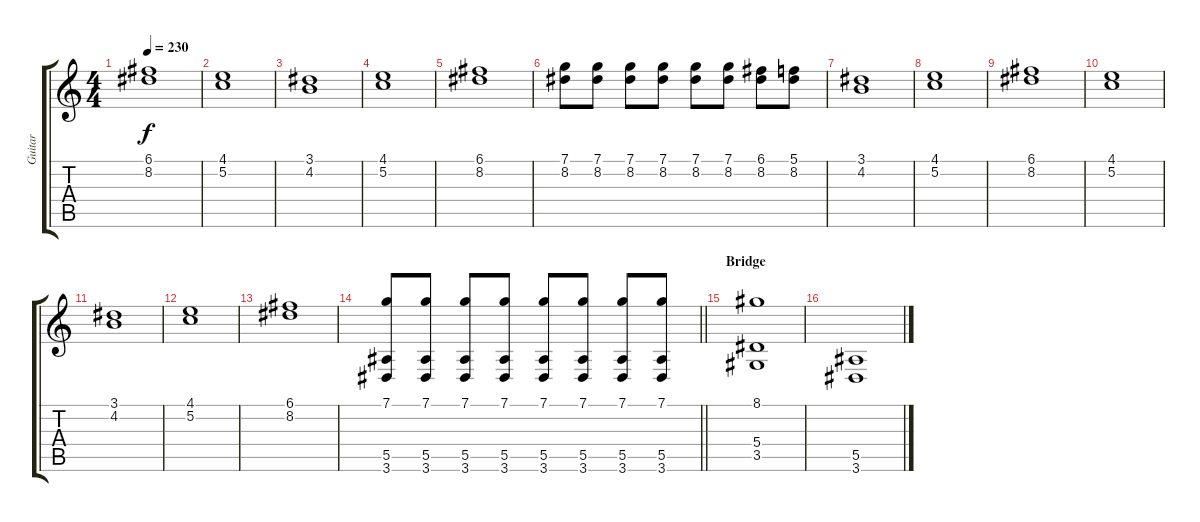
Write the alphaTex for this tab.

\track ("Guitar" "Guitar") {instrument distortionguitar}
\staff {score tabs}
\tuning (C4 G3 Eb3 Bb2 F2 C2) {hide}
\ts (4 4)
\tempo 230
\clef g2
\ks c
(6.1 8.2).1{dy f} |
(4.1 5.2).1 |
(3.1 4.2).1 |
(4.1 5.2).1 |
(6.1 8.2).1 |
(7.1 8.2).8 (7.1 8.2).8 (7.1 8.2).8 (7.1 8.2).8 (7.1 8.2).8 (7.1 8.2).8 (6.1 8.2).8 (5.1 8.2).8 |
(3.1 4.2).1 |
(4.1 5.2).1 |
(6.1 8.2).1 |
(4.1 5.2).1 |
(3.1 4.2).1 |
(4.1 5.2).1 |
(6.1 8.2).1 |
\barLineRight lightlight
(7.1 5.5 3.6).8 (7.1 5.5 3.6).8 (7.1 5.5 3.6).8 (7.1 5.5 3.6).8 (7.1 5.5 3.6).8 (7.1 5.5 3.6).8 (7.1 5.5 3.6).8 (7.1 5.5 3.6).8 |
\section ("" "Bridge")
(8.1 5.4 3.5).1 |
(5.5 3.6).1
